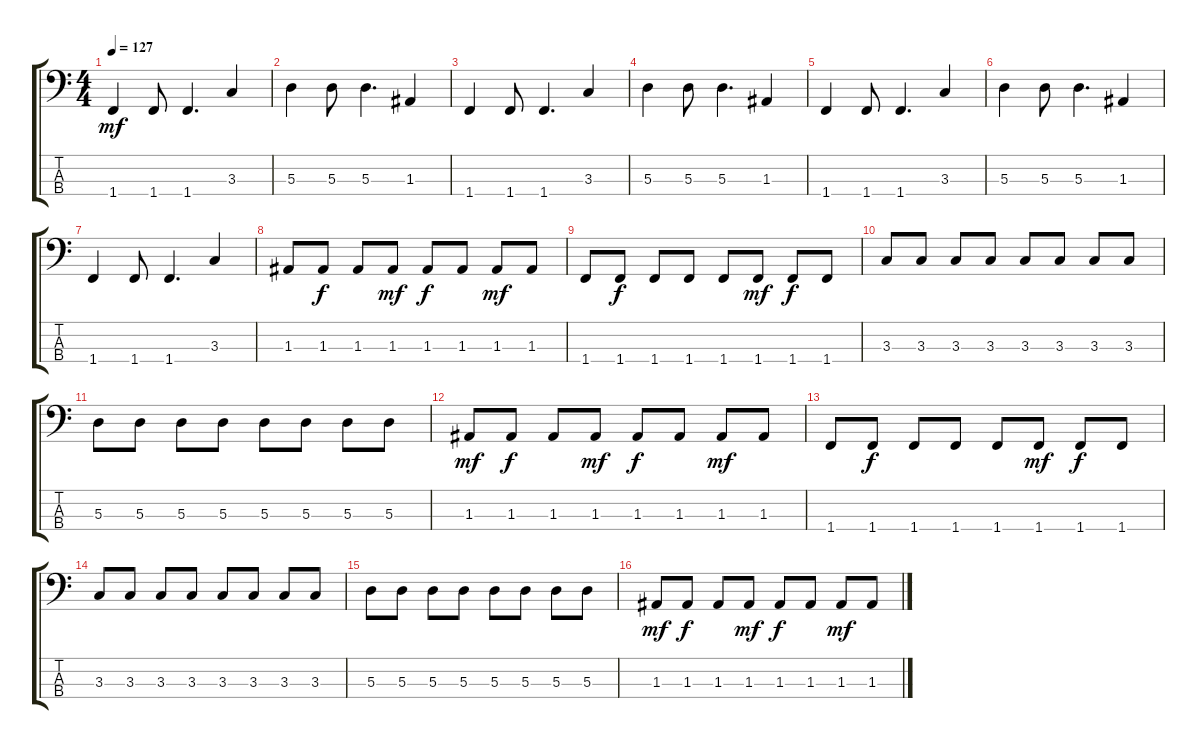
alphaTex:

\track "" {instrument electricbassfinger}
\staff {score tabs}
\tuning (G2 D2 A1 E1) {hide}
\ts (4 4)
\tempo 127
\clef f4
\ks c
1.4.4{dy mf} 1.4.8 1.4.4{d} 3.3.4 |
5.3.4 5.3.8 5.3.4{d} 1.3.4 |
1.4.4 1.4.8 1.4.4{d} 3.3.4 |
5.3.4 5.3.8 5.3.4{d} 1.3.4 |
1.4.4 1.4.8 1.4.4{d} 3.3.4 |
5.3.4 5.3.8 5.3.4{d} 1.3.4 |
1.4.4 1.4.8 1.4.4{d} 3.3.4 |
1.3.8 1.3.8{dy f} 1.3.8 1.3.8{dy mf} 1.3.8{dy f} 1.3.8 1.3.8{dy mf} 1.3.8 |
1.4.8 1.4.8{dy f} 1.4.8 1.4.8 1.4.8 1.4.8{dy mf} 1.4.8{dy f} 1.4.8 |
3.3.8 3.3.8 3.3.8 3.3.8 3.3.8 3.3.8 3.3.8 3.3.8 |
5.3.8 5.3.8 5.3.8 5.3.8 5.3.8 5.3.8 5.3.8 5.3.8 |
1.3.8{dy mf} 1.3.8{dy f} 1.3.8 1.3.8{dy mf} 1.3.8{dy f} 1.3.8 1.3.8{dy mf} 1.3.8 |
1.4.8 1.4.8{dy f} 1.4.8 1.4.8 1.4.8 1.4.8{dy mf} 1.4.8{dy f} 1.4.8 |
3.3.8 3.3.8 3.3.8 3.3.8 3.3.8 3.3.8 3.3.8 3.3.8 |
5.3.8 5.3.8 5.3.8 5.3.8 5.3.8 5.3.8 5.3.8 5.3.8 |
1.3.8{dy mf} 1.3.8{dy f} 1.3.8 1.3.8{dy mf} 1.3.8{dy f} 1.3.8 1.3.8{dy mf} 1.3.8
